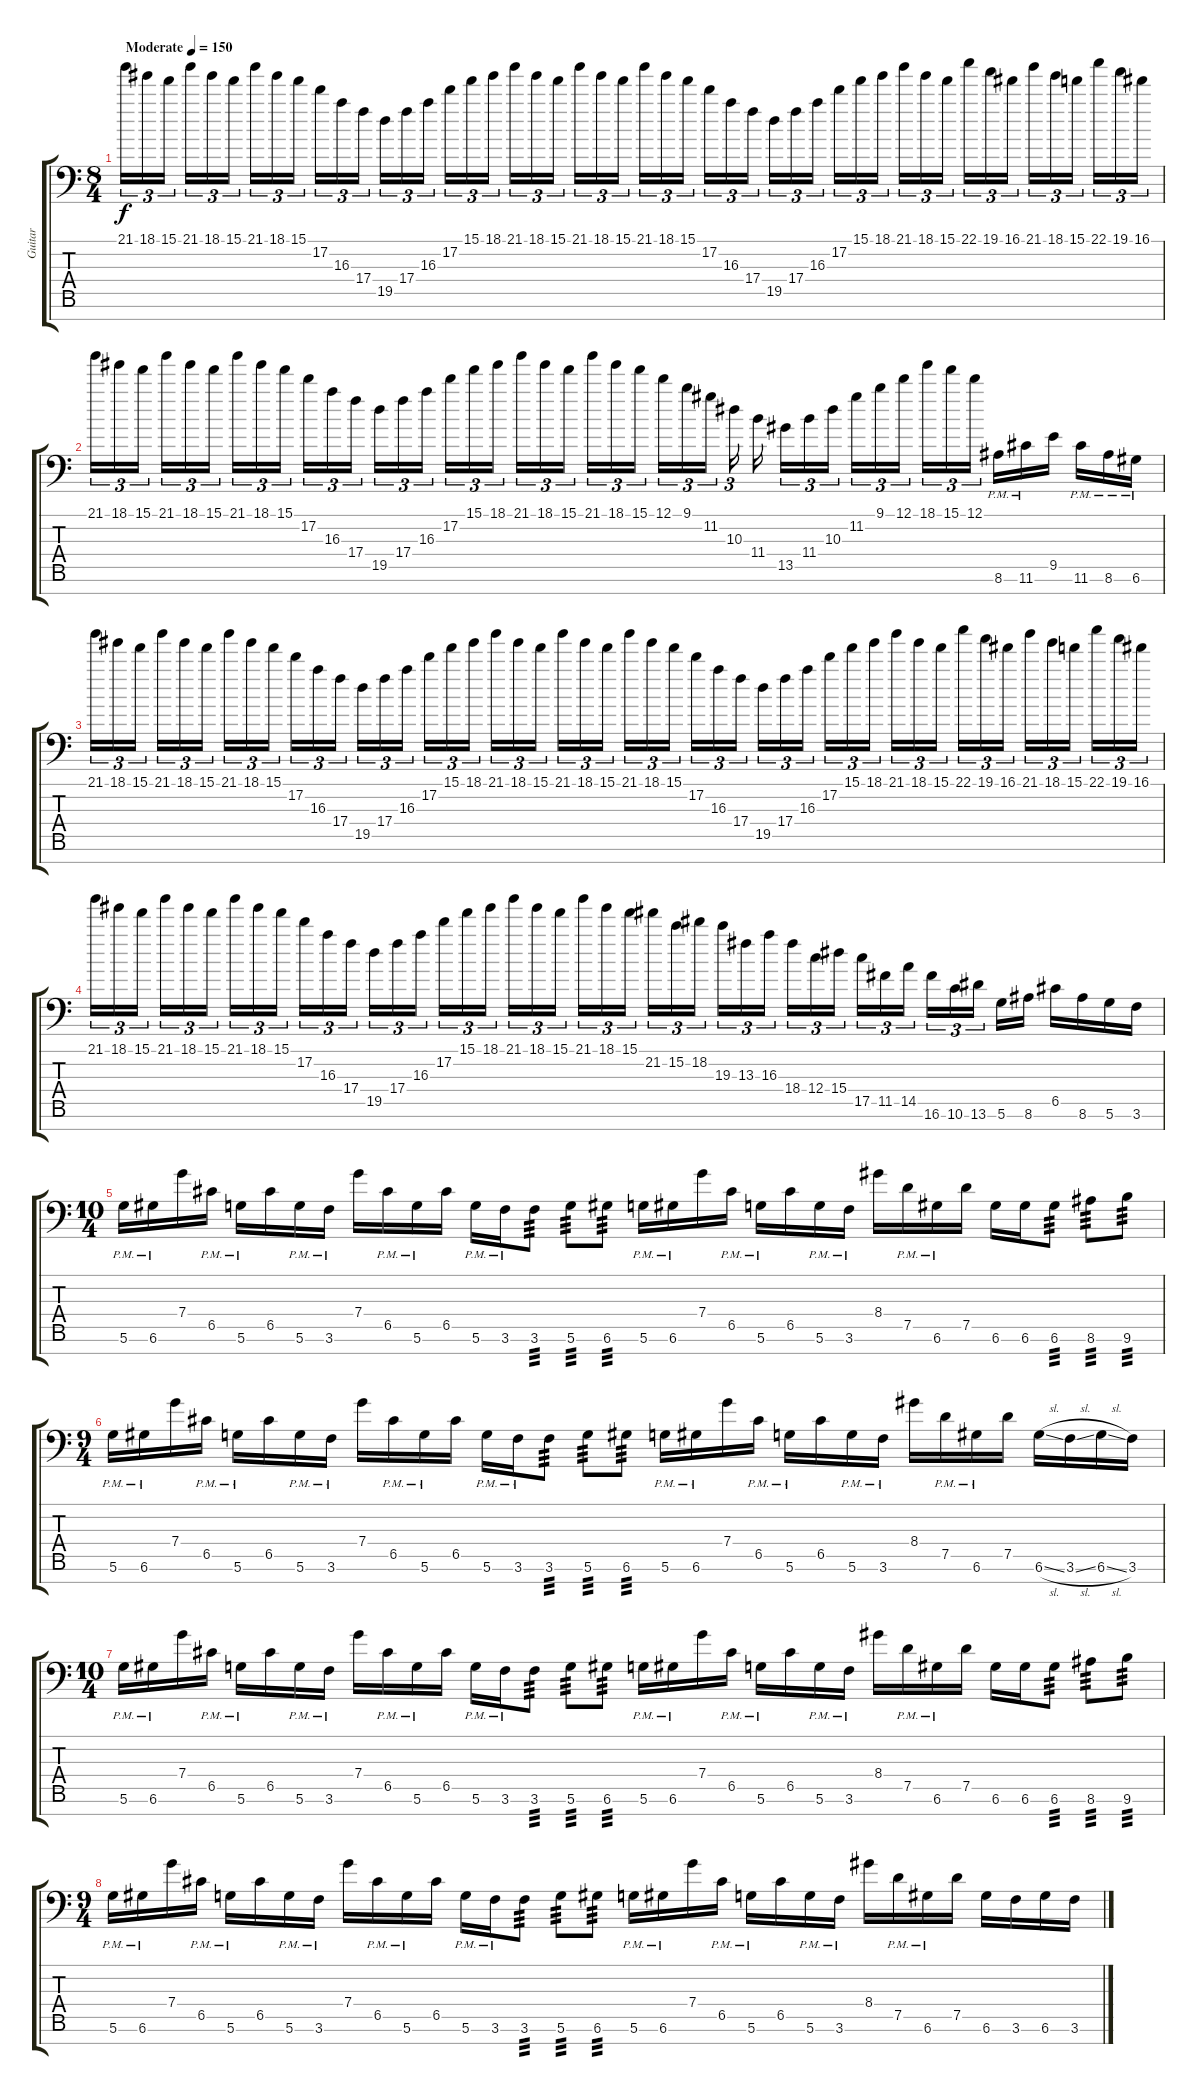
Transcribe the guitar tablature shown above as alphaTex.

\track ("Guitar" "Guitar") {instrument distortionguitar}
\staff {score tabs}
\tuning (D4 A3 F3 C3 G2 D2 G1) {hide}
\ts (8 4)
\tempo (150 "Moderate")
\clef f4
\ks c
21.1.16{tu (3 2) dy f instrument distortionguitar} 18.1.16{tu (3 2)} 15.1.16{tu (3 2) beam splitsecondary} 21.1.16{tu (3 2)} 18.1.16{tu (3 2)} 15.1.16{tu (3 2)} 21.1.16{tu (3 2)} 18.1.16{tu (3 2)} 15.1.16{tu (3 2) beam splitsecondary} 17.2.16{tu (3 2)} 16.3.16{tu (3 2)} 17.4.16{tu (3 2)} 19.5.16{tu (3 2)} 17.4.16{tu (3 2)} 16.3.16{tu (3 2) beam splitsecondary} 17.2.16{tu (3 2)} 15.1.16{tu (3 2)} 18.1.16{tu (3 2)} 21.1.16{tu (3 2)} 18.1.16{tu (3 2)} 15.1.16{tu (3 2) beam splitsecondary} 21.1.16{tu (3 2)} 18.1.16{tu (3 2)} 15.1.16{tu (3 2)} 21.1.16{tu (3 2)} 18.1.16{tu (3 2)} 15.1.16{tu (3 2) beam splitsecondary} 17.2.16{tu (3 2)} 16.3.16{tu (3 2)} 17.4.16{tu (3 2)} 19.5.16{tu (3 2)} 17.4.16{tu (3 2)} 16.3.16{tu (3 2) beam splitsecondary} 17.2.16{tu (3 2)} 15.1.16{tu (3 2)} 18.1.16{tu (3 2)} 21.1.16{tu (3 2)} 18.1.16{tu (3 2)} 15.1.16{tu (3 2) beam splitsecondary} 22.1.16{tu (3 2)} 19.1.16{tu (3 2)} 16.1.16{tu (3 2)} 21.1.16{tu (3 2)} 18.1.16{tu (3 2)} 15.1.16{tu (3 2) beam splitsecondary} 22.1.16{tu (3 2)} 19.1.16{tu (3 2)} 16.1.16{tu (3 2)} |
21.1.16{tu (3 2)} 18.1.16{tu (3 2)} 15.1.16{tu (3 2) beam splitsecondary} 21.1.16{tu (3 2)} 18.1.16{tu (3 2)} 15.1.16{tu (3 2)} 21.1.16{tu (3 2)} 18.1.16{tu (3 2)} 15.1.16{tu (3 2) beam splitsecondary} 17.2.16{tu (3 2)} 16.3.16{tu (3 2)} 17.4.16{tu (3 2)} 19.5.16{tu (3 2)} 17.4.16{tu (3 2)} 16.3.16{tu (3 2) beam splitsecondary} 17.2.16{tu (3 2)} 15.1.16{tu (3 2)} 18.1.16{tu (3 2)} 21.1.16{tu (3 2)} 18.1.16{tu (3 2)} 15.1.16{tu (3 2) beam splitsecondary} 21.1.16{tu (3 2)} 18.1.16{tu (3 2)} 15.1.16{tu (3 2)} 12.1.16{tu (3 2)} 9.1.16{tu (3 2)} 11.2.16{tu (3 2) beam splitsecondary} 10.3.16{tu (3 2) beam splitsecondary} 11.4.16 13.5.16{tu (3 2)} 11.4.16{tu (3 2)} 10.3.16{tu (3 2) beam splitsecondary} 11.2.16{tu (3 2)} 9.1.16{tu (3 2)} 12.1.16{tu (3 2) beam splitsecondary} 18.1.16{tu (3 2)} 15.1.16{tu (3 2)} 12.1.16{tu (3 2) beam splitsecondary} 8.6{pm}.16 11.6{pm}.16 9.5.16 11.6{pm}.16 8.6{pm}.16 6.6{pm}.16 |
21.1.16{tu (3 2)} 18.1.16{tu (3 2)} 15.1.16{tu (3 2) beam splitsecondary} 21.1.16{tu (3 2)} 18.1.16{tu (3 2)} 15.1.16{tu (3 2)} 21.1.16{tu (3 2)} 18.1.16{tu (3 2)} 15.1.16{tu (3 2) beam splitsecondary} 17.2.16{tu (3 2)} 16.3.16{tu (3 2)} 17.4.16{tu (3 2)} 19.5.16{tu (3 2)} 17.4.16{tu (3 2)} 16.3.16{tu (3 2) beam splitsecondary} 17.2.16{tu (3 2)} 15.1.16{tu (3 2)} 18.1.16{tu (3 2)} 21.1.16{tu (3 2)} 18.1.16{tu (3 2)} 15.1.16{tu (3 2) beam splitsecondary} 21.1.16{tu (3 2)} 18.1.16{tu (3 2)} 15.1.16{tu (3 2)} 21.1.16{tu (3 2)} 18.1.16{tu (3 2)} 15.1.16{tu (3 2) beam splitsecondary} 17.2.16{tu (3 2)} 16.3.16{tu (3 2)} 17.4.16{tu (3 2)} 19.5.16{tu (3 2)} 17.4.16{tu (3 2)} 16.3.16{tu (3 2) beam splitsecondary} 17.2.16{tu (3 2)} 15.1.16{tu (3 2)} 18.1.16{tu (3 2)} 21.1.16{tu (3 2)} 18.1.16{tu (3 2)} 15.1.16{tu (3 2) beam splitsecondary} 22.1.16{tu (3 2)} 19.1.16{tu (3 2)} 16.1.16{tu (3 2)} 21.1.16{tu (3 2)} 18.1.16{tu (3 2)} 15.1.16{tu (3 2) beam splitsecondary} 22.1.16{tu (3 2)} 19.1.16{tu (3 2)} 16.1.16{tu (3 2)} |
21.1.16{tu (3 2)} 18.1.16{tu (3 2)} 15.1.16{tu (3 2) beam splitsecondary} 21.1.16{tu (3 2)} 18.1.16{tu (3 2)} 15.1.16{tu (3 2)} 21.1.16{tu (3 2)} 18.1.16{tu (3 2)} 15.1.16{tu (3 2) beam splitsecondary} 17.2.16{tu (3 2)} 16.3.16{tu (3 2)} 17.4.16{tu (3 2)} 19.5.16{tu (3 2)} 17.4.16{tu (3 2)} 16.3.16{tu (3 2) beam splitsecondary} 17.2.16{tu (3 2)} 15.1.16{tu (3 2)} 18.1.16{tu (3 2)} 21.1.16{tu (3 2)} 18.1.16{tu (3 2)} 15.1.16{tu (3 2) beam splitsecondary} 21.1.16{tu (3 2)} 18.1.16{tu (3 2)} 15.1.16{tu (3 2)} 21.2.16{tu (3 2)} 15.2.16{tu (3 2)} 18.2.16{tu (3 2) beam splitsecondary} 19.3.16{tu (3 2)} 13.3.16{tu (3 2)} 16.3.16{tu (3 2)} 18.4.16{tu (3 2)} 12.4.16{tu (3 2)} 15.4.16{tu (3 2) beam splitsecondary} 17.5.16{tu (3 2)} 11.5.16{tu (3 2)} 14.5.16{tu (3 2)} 16.6.16{tu (3 2)} 10.6.16{tu (3 2)} 13.6.16{tu (3 2) beam splitsecondary} 5.6.16 8.6.16 6.5.16 8.6.16 5.6.16 3.6.16 |
\ts (10 4)
5.6{pm}.16 6.6{pm}.16 7.4.16 6.5{pm}.16 5.6{pm}.16 6.5.16 5.6{pm}.16 3.6{pm}.16 7.4.16 6.5{pm}.16 5.6{pm}.16 6.5.16 5.6{pm}.16 3.6{pm}.16 3.6.8{tp 3} 5.6.8{tp 3} 6.6.8{tp 3} 5.6{pm}.16 6.6{pm}.16 7.4.16 6.5{pm}.16 5.6{pm}.16 6.5.16 5.6{pm}.16 3.6{pm}.16 8.4.16 7.5{pm}.16 6.6{pm}.16 7.5.16 6.6.16 6.6.16 6.6.8{tp 3} 8.6.8{tp 3} 9.6.8{tp 3} |
\ts (9 4)
5.6{pm}.16 6.6{pm}.16 7.4.16 6.5{pm}.16 5.6{pm}.16 6.5.16 5.6{pm}.16 3.6{pm}.16 7.4.16 6.5{pm}.16 5.6{pm}.16 6.5.16 5.6{pm}.16 3.6{pm}.16 3.6.8{tp 3} 5.6.8{tp 3} 6.6.8{tp 3} 5.6{pm}.16 6.6{pm}.16 7.4.16 6.5{pm}.16 5.6{pm}.16 6.5.16 5.6{pm}.16 3.6{pm}.16 8.4.16 7.5{pm}.16 6.6{pm}.16 7.5.16 6.6{sl}.16 3.6{sl}.16 6.6{sl}.16 3.6.16 |
\ts (10 4)
5.6{pm}.16 6.6{pm}.16 7.4.16 6.5{pm}.16 5.6{pm}.16 6.5.16 5.6{pm}.16 3.6{pm}.16 7.4.16 6.5{pm}.16 5.6{pm}.16 6.5.16 5.6{pm}.16 3.6{pm}.16 3.6.8{tp 3} 5.6.8{tp 3} 6.6.8{tp 3} 5.6{pm}.16 6.6{pm}.16 7.4.16 6.5{pm}.16 5.6{pm}.16 6.5.16 5.6{pm}.16 3.6{pm}.16 8.4.16 7.5{pm}.16 6.6{pm}.16 7.5.16 6.6.16 6.6.16 6.6.8{tp 3} 8.6.8{tp 3} 9.6.8{tp 3} |
\ts (9 4)
5.6{pm}.16 6.6{pm}.16 7.4.16 6.5{pm}.16 5.6{pm}.16 6.5.16 5.6{pm}.16 3.6{pm}.16 7.4.16 6.5{pm}.16 5.6{pm}.16 6.5.16 5.6{pm}.16 3.6{pm}.16 3.6.8{tp 3} 5.6.8{tp 3} 6.6.8{tp 3} 5.6{pm}.16 6.6{pm}.16 7.4.16 6.5{pm}.16 5.6{pm}.16 6.5.16 5.6{pm}.16 3.6{pm}.16 8.4.16 7.5{pm}.16 6.6{pm}.16 7.5.16 6.6.16 3.6.16 6.6.16 3.6.16
